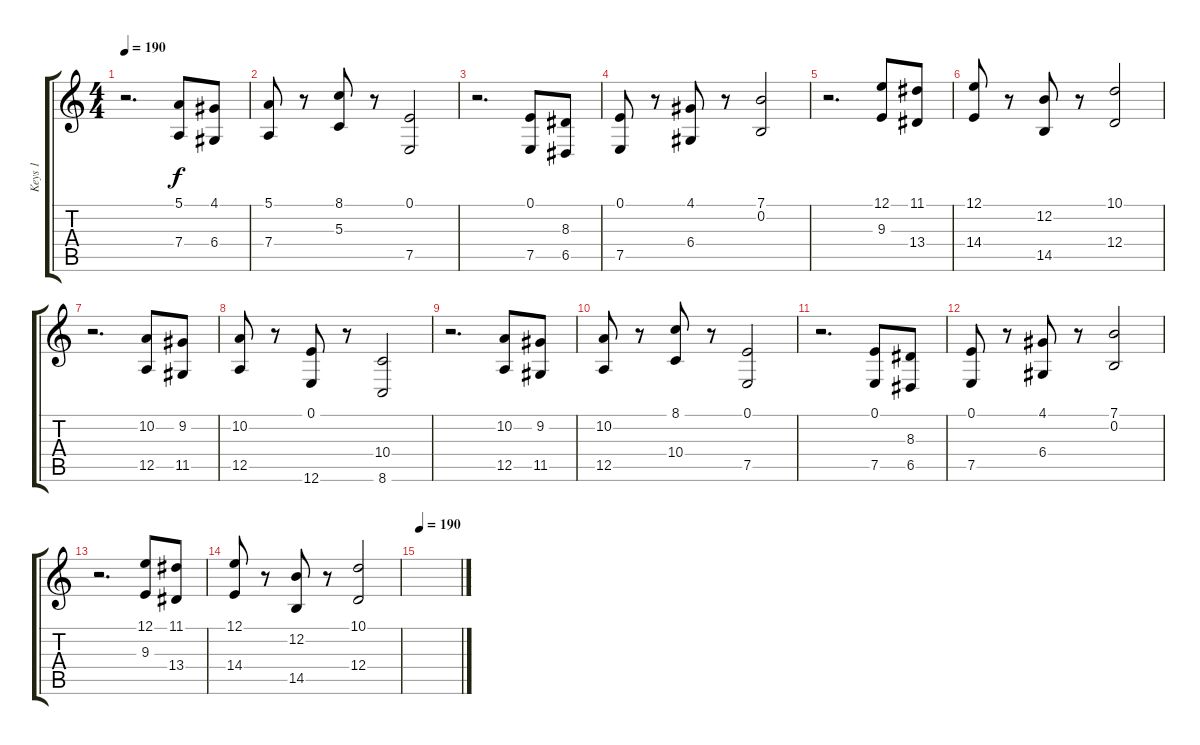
\track ("Keys 1" "Keys 1") {instrument honkytonkpiano}
\staff {score tabs}
\tuning (E4 B3 G3 D3 A2 E2) {hide}
\ts (4 4)
\tempo 190
\clef g2
\ks c
r.2{d dy f} (5.1 7.4).8 (4.1 6.4).8 |
(5.1 7.4).8 r.8 (8.1 5.3).8 r.8 (0.1 7.5).2 |
r.2{d} (0.1 7.5).8 (8.3 6.5).8 |
(0.1 7.5).8 r.8 (4.1 6.4).8 r.8 (7.1 0.2).2 |
r.2{d} (12.1 9.3).8 (11.1 13.4).8 |
(12.1 14.4).8 r.8 (12.2 14.5).8 r.8 (10.1 12.4).2 |
r.2{d instrument pad3polysynth} (10.2 12.5).8 (9.2 11.5).8 |
(10.2 12.5).8 r.8 (0.1 12.6).8 r.8 (10.4 8.6).2 |
r.2{d} (10.2 12.5).8 (9.2 11.5).8 |
(10.2 12.5).8 r.8 (8.1 10.4).8 r.8 (0.1 7.5).2 |
r.2{d} (0.1 7.5).8 (8.3 6.5).8 |
(0.1 7.5).8 r.8 (4.1 6.4).8 r.8 (7.1 0.2).2 |
r.2{d} (12.1 9.3).8 (11.1 13.4).8 |
(12.1 14.4).8 r.8 (12.2 14.5).8 r.8 (10.1 12.4).2 |
\tempo 190
